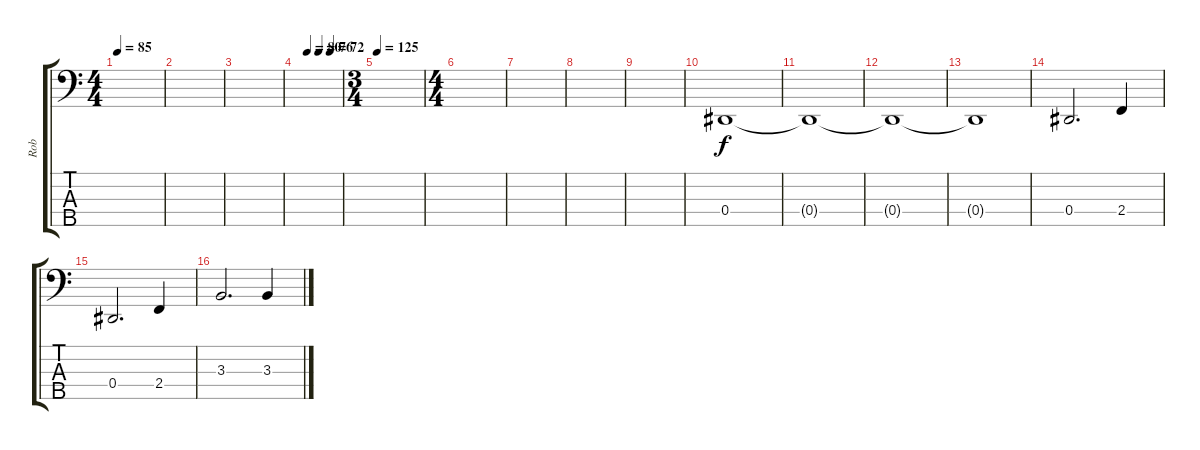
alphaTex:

\track ("Rob" "Rob") {instrument electricbassfinger}
\staff {score tabs}
\tuning (Gb2 Db2 Ab1 Eb1 Bb0) {hide}
\ts (4 4)
\tempo 85
\clef f4
\ks c
|
|
|
\tempo (80 0.25)
\tempo (76 0.5)
\tempo (72 0.75)
|
\ts (3 4)
\tempo 125
|
\ts (4 4)
|
|
|
|
0.4.1 |
0.4{t}.1 |
0.4{t}.1 |
0.4{t}.1 |
0.4.2{d} 2.4.4 |
0.4.2{d} 2.4.4 |
3.3.2{d} 3.3.4
